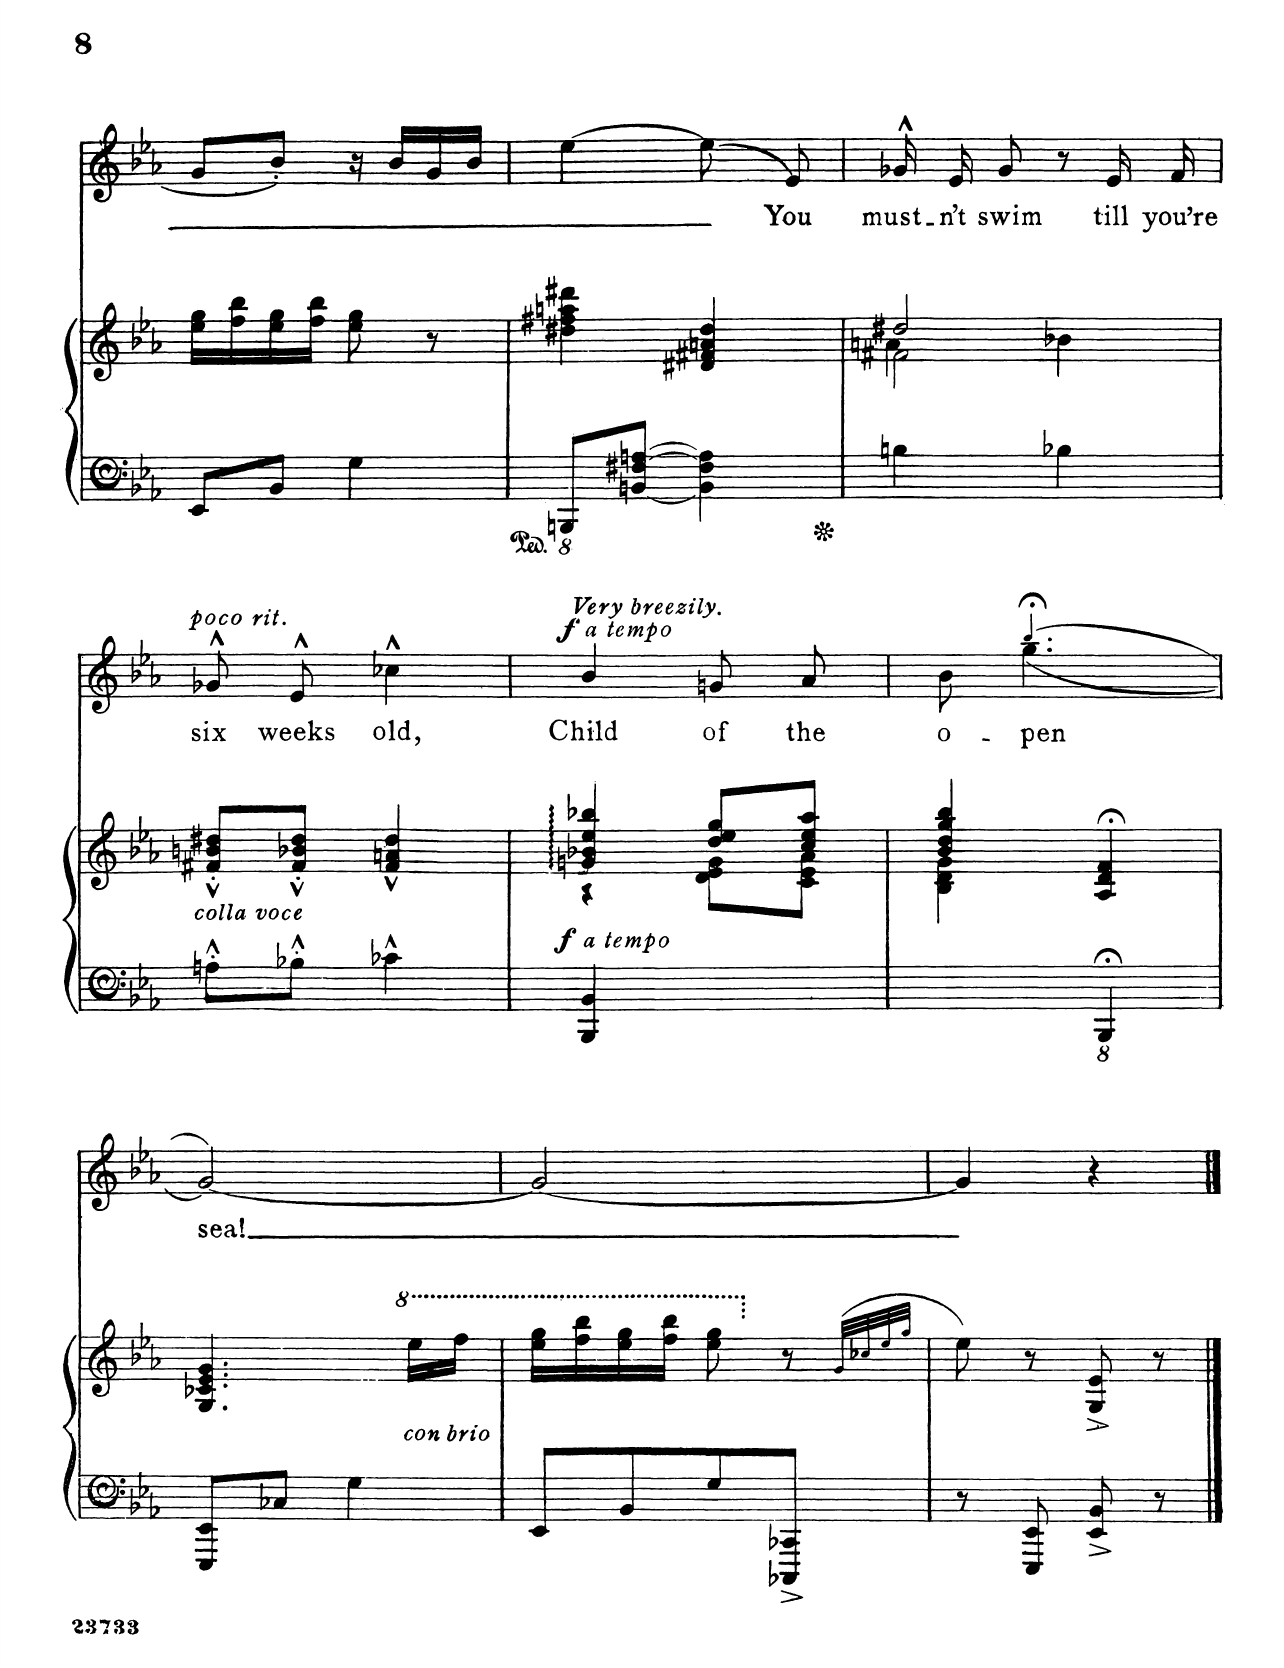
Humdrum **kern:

**kern	**kern	**dynam	**kern	**text	**dynam
*part2	*part2	*part2	*part1	*part1	*part1
*staff3	*staff2	*staff2/3	*staff1	*staff1	*staff1
*I"Piano	*	*	*I"Voice	*	*
*I'Pno	*	*	*	*	*
*clefF4	*clefG2	*	*clefG2	*	*
*k[b-e-a-]	*k[b-e-a-]	*	*k[b-e-a-]	*	*
*M2/4	*M2/4	*	*M2/4	*	*
=35	=35	=35	=35	=35	=35
*	*	*	*^	*	*
8EE-/L	16ee-\ 16gg\LL	.	8g/L	4ryy	.	.
.	16ff\ 16bb-\	.	.	.	.	.
8BB-/J	16ee-\ 16gg\	.	8b-'/J	.	.	.
.	16ff\ 16bb-\JJ	.	.	.	.	.
4G\	8ee-\ 8gg\	.	16b-/	16r	.	.
.	.	.	16b-/LL	16ryy	.	.
.	8r	.	16g/	8ryy	.	.
.	.	.	16b-/JJ	.	.	.
*	*	*	*v	*v	*	*
=36	=36	=36	=36	=36	=36
*8ba	*	*	*	*	*
8BBBBn/L	4dd#X\ 4ff#X\ 4aan\ 4ddd#X\	.	[4ee-\	.	.
*X8ba	*	*	*	*	*
[8BBn/ [8F#X/ [8An/J	.	.	.	.	.
4BB\] 4F#\] 4A\]	4d#X/ 4f#X/ 4an/ 4dd#/	.	(8ee-\]	.	.
.	.	.	8e-/)	You	.
=37	=37	=37	=37	=37	=37
*	*^	*	*	*	*
*	*	*^	*	*	*	*
4Bn\	2dd#X/	4an\	2f#X\	.	16g-X^^/	must-	.
.	.	.	.	.	16e-/	-n’t	.
.	.	.	.	.	8g-/	swim	.
4B-X\	.	4b-X\	.	.	8r	.	.
.	.	.	.	.	16e-/	till	.
.	.	.	.	.	16f/	you’re	.
*	*v	*v	*v	*	*	*	*
=38	=38	=38	=38	=38	=38
!	!	!	!LO:TX:i:t=poco rit.	!	!
!LO:TX:i:t=colla voce	!	!	!	!	!
8An'^^\L	8f#X/'^^ 8bn/'^^ 8dd#X/'^^L	.	8g-X^^/	six	.
8B-X'^^\J	8f#/'^^ 8b-X/'^^ 8dd#/'^^J	.	8e-^^/	weeks	.
4c-X^^\	4f#/^^ 4an/^^ 4dd#/^^	.	4cc-X^^\	old,	.
=39	=39	=39	=39	=39	=39
*	*^	*	*	*	*
*	*	*^	*	*	*	*
!	!	!	!	!	!LO:TX:i:t=Very breezily	!	!
!	!	!	!	!LO:DY:b	!	!	!
!	!	!	!	!LO:DY:n=1:b	!	!	!LO:DY:a
!	!	!	!	!	!	!	!LO:DY:n=1:a
4BBB-/ 4BB-/	4gn/ 4b-X/ 4ee-/ 4bb-X/	4r	4ryy	f other-dynamics	4b-\	Child	f other-dynamics
4ryy	8dd/ 8ee-/ 8gg/L	4ryy	8d\ 8e-\ 8g\L	.	8gn/	of	.
.	8cc/ 8ee-/ 8aa-/J	.	8c\ 8e-\ 8a-\J	.	8a-/	the	.
*	*	*v	*v	*	*	*	*
=40	=40	=40	=40	=40	=40	=40
*	*	*	*	*^	*	*
4ryy	4b-/ 4dd/ 4gg/ 4bb-/	4B-\ 4d\ 4g\	.	8b-\	8ryy	o-	.
.	.	.	.	(4.gg;<\	(4.bb-/	-pen	.
*8ba	*	*	*	*	*	*	*
4BBBB-;</	4A-/;< 4d/;< 4f/;<	4ryy	.	.	.	.	.
*	*v	*v	*	*	*	*	*
*	*	*	*v	*v	*	*
=41	=41	=41	=41	=41	=41
*X8ba	*	*	*	*	*
8EEE-/ 8EE-/L	4.G/ 4.c-X/ 4.e-/ 4.g/	.	[2g/))	sea!	.
8C-X/J	.	.	.	.	.
!LO:TX:i:t=con brio	!	!	!	!	!
4G\	.	.	.	.	.
*	*8va	*	*	*	*
.	16eee-\LL	.	.	.	.
.	16fff\JJ	.	.	.	.
=42	=42	=42	=42	=42	=42
*	*^	*	*	*	*
8EE-/L	16eee-\ 16ggg\LL	4ryy	.	2g/_	.	.
.	16fff\ 16bbb-\	.	.	.	.	.
8BB-/	16eee-\ 16ggg\	.	.	.	.	.
.	16fff\ 16bbb-\JJ	.	.	.	.	.
8G/	8eee-\ 8ggg\	8ryy	.	.	.	.
*	*X8va	*	*	*	*	*
8CCC-X/^ 8CC-X/^J	8r	8b-\	.	.	.	.
.	.	(>32qg\LLL	.	.	.	.
.	.	32qcc-X\	.	.	.	.
.	.	32qee-\	.	.	.	.
.	.	32qgg\JJJ	.	.	.	.
*	*v	*v	*	*	*	*
=43	=43	=43	=43	=43	=43
8r	8ee-\)	.	4g/]	.	.
8EEE-/ 8EE-/	8r	.	.	.	.
8EE-/^ 8BB-/^	8G/^ 8e-/^	.	4r	.	.
8r	8r	.	.	.	.
==	==	==	==	==	==
*-	*-	*-	*-	*-	*-
